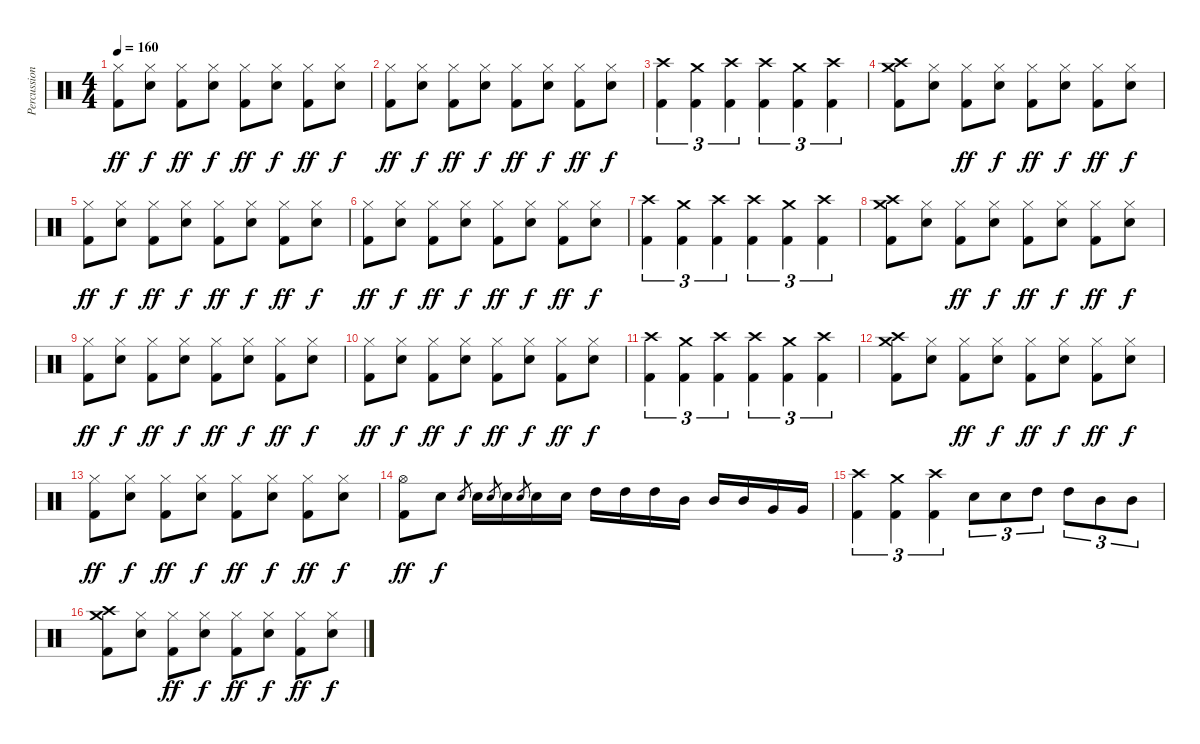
\track ("Percussion" "Percussion") {instrument percussion}
\staff {score}
\articulation defaults
\ts (4 4)
\tempo 160
\clef neutral
\ks c
("Hi-Hat (closed)" "Kick (hit) 2").8{dy ff} ("Hi-Hat (closed)" "Snare (hit) 2").8{dy f} ("Hi-Hat (closed)" "Kick (hit) 2").8{dy ff} ("Hi-Hat (closed)" "Snare (hit) 2").8{dy f} ("Hi-Hat (closed)" "Kick (hit) 2").8{dy ff} ("Hi-Hat (closed)" "Snare (hit) 2").8{dy f} ("Hi-Hat (closed)" "Kick (hit) 2").8{dy ff} ("Hi-Hat (closed)" "Snare (hit) 2").8{dy f} |
("Hi-Hat (closed)" "Kick (hit) 2").8{dy ff} ("Hi-Hat (closed)" "Snare (hit) 2").8{dy f} ("Hi-Hat (closed)" "Kick (hit) 2").8{dy ff} ("Hi-Hat (closed)" "Snare (hit) 2").8{dy f} ("Hi-Hat (closed)" "Kick (hit) 2").8{dy ff} ("Hi-Hat (closed)" "Snare (hit) 2").8{dy f} ("Hi-Hat (closed)" "Kick (hit) 2").8{dy ff} ("Hi-Hat (closed)" "Snare (hit) 2").8{dy f} |
("Crash high (hit)" "Kick (hit) 2").4{tu (3 2)} ("Crash medium (hit)" "Kick (hit) 2").4{tu (3 2)} ("Crash high (hit)" "Kick (hit) 2").4{tu (3 2)} ("Crash high (hit)" "Kick (hit) 2").4{tu (3 2)} ("Crash medium (hit)" "Kick (hit) 2").4{tu (3 2)} ("Crash high (hit)" "Kick (hit) 2").4{tu (3 2)} |
("Crash high (hit)" "Crash medium (hit)" "Kick (hit) 2").8 ("Hi-Hat (closed)" "Snare (hit) 2").8 ("Hi-Hat (closed)" "Kick (hit) 2").8{dy ff} ("Hi-Hat (closed)" "Snare (hit) 2").8{dy f} ("Hi-Hat (closed)" "Kick (hit) 2").8{dy ff} ("Hi-Hat (closed)" "Snare (hit) 2").8{dy f} ("Hi-Hat (closed)" "Kick (hit) 2").8{dy ff} ("Hi-Hat (closed)" "Snare (hit) 2").8{dy f} |
("Hi-Hat (closed)" "Kick (hit) 2").8{dy ff} ("Hi-Hat (closed)" "Snare (hit) 2").8{dy f} ("Hi-Hat (closed)" "Kick (hit) 2").8{dy ff} ("Hi-Hat (closed)" "Snare (hit) 2").8{dy f} ("Hi-Hat (closed)" "Kick (hit) 2").8{dy ff} ("Hi-Hat (closed)" "Snare (hit) 2").8{dy f} ("Hi-Hat (closed)" "Kick (hit) 2").8{dy ff} ("Hi-Hat (closed)" "Snare (hit) 2").8{dy f} |
("Hi-Hat (closed)" "Kick (hit) 2").8{dy ff} ("Hi-Hat (closed)" "Snare (hit) 2").8{dy f} ("Hi-Hat (closed)" "Kick (hit) 2").8{dy ff} ("Hi-Hat (closed)" "Snare (hit) 2").8{dy f} ("Hi-Hat (closed)" "Kick (hit) 2").8{dy ff} ("Hi-Hat (closed)" "Snare (hit) 2").8{dy f} ("Hi-Hat (closed)" "Kick (hit) 2").8{dy ff} ("Hi-Hat (closed)" "Snare (hit) 2").8{dy f} |
("Crash high (hit)" "Kick (hit) 2").4{tu (3 2)} ("Crash medium (hit)" "Kick (hit) 2").4{tu (3 2)} ("Crash high (hit)" "Kick (hit) 2").4{tu (3 2)} ("Crash high (hit)" "Kick (hit) 2").4{tu (3 2)} ("Crash medium (hit)" "Kick (hit) 2").4{tu (3 2)} ("Crash high (hit)" "Kick (hit) 2").4{tu (3 2)} |
("Crash high (hit)" "Crash medium (hit)" "Kick (hit) 2").8 ("Hi-Hat (closed)" "Snare (hit) 2").8 ("Hi-Hat (closed)" "Kick (hit) 2").8{dy ff} ("Hi-Hat (closed)" "Snare (hit) 2").8{dy f} ("Hi-Hat (closed)" "Kick (hit) 2").8{dy ff} ("Hi-Hat (closed)" "Snare (hit) 2").8{dy f} ("Hi-Hat (closed)" "Kick (hit) 2").8{dy ff} ("Hi-Hat (closed)" "Snare (hit) 2").8{dy f} |
("Hi-Hat (closed)" "Kick (hit) 2").8{dy ff} ("Hi-Hat (closed)" "Snare (hit) 2").8{dy f} ("Hi-Hat (closed)" "Kick (hit) 2").8{dy ff} ("Hi-Hat (closed)" "Snare (hit) 2").8{dy f} ("Hi-Hat (closed)" "Kick (hit) 2").8{dy ff} ("Hi-Hat (closed)" "Snare (hit) 2").8{dy f} ("Hi-Hat (closed)" "Kick (hit) 2").8{dy ff} ("Hi-Hat (closed)" "Snare (hit) 2").8{dy f} |
("Hi-Hat (closed)" "Kick (hit) 2").8{dy ff} ("Hi-Hat (closed)" "Snare (hit) 2").8{dy f} ("Hi-Hat (closed)" "Kick (hit) 2").8{dy ff} ("Hi-Hat (closed)" "Snare (hit) 2").8{dy f} ("Hi-Hat (closed)" "Kick (hit) 2").8{dy ff} ("Hi-Hat (closed)" "Snare (hit) 2").8{dy f} ("Hi-Hat (closed)" "Kick (hit) 2").8{dy ff} ("Hi-Hat (closed)" "Snare (hit) 2").8{dy f} |
("Crash high (hit)" "Kick (hit) 2").4{tu (3 2)} ("Crash medium (hit)" "Kick (hit) 2").4{tu (3 2)} ("Crash high (hit)" "Kick (hit) 2").4{tu (3 2)} ("Crash high (hit)" "Kick (hit) 2").4{tu (3 2)} ("Crash medium (hit)" "Kick (hit) 2").4{tu (3 2)} ("Crash high (hit)" "Kick (hit) 2").4{tu (3 2)} |
("Crash high (hit)" "Crash medium (hit)" "Kick (hit) 2").8 ("Hi-Hat (closed)" "Snare (hit) 2").8 ("Hi-Hat (closed)" "Kick (hit) 2").8{dy ff} ("Hi-Hat (closed)" "Snare (hit) 2").8{dy f} ("Hi-Hat (closed)" "Kick (hit) 2").8{dy ff} ("Hi-Hat (closed)" "Snare (hit) 2").8{dy f} ("Hi-Hat (closed)" "Kick (hit) 2").8{dy ff} ("Hi-Hat (closed)" "Snare (hit) 2").8{dy f} |
("Hi-Hat (closed)" "Kick (hit) 2").8{dy ff} ("Hi-Hat (closed)" "Snare (hit) 2").8{dy f} ("Hi-Hat (closed)" "Kick (hit) 2").8{dy ff} ("Hi-Hat (closed)" "Snare (hit) 2").8{dy f} ("Hi-Hat (closed)" "Kick (hit) 2").8{dy ff} ("Hi-Hat (closed)" "Snare (hit) 2").8{dy f} ("Hi-Hat (closed)" "Kick (hit) 2").8{dy ff} ("Hi-Hat (closed)" "Snare (hit) 2").8{dy f} |
("Hi-Hat (open)" "Kick (hit) 2").8{dy ff} "Snare (hit) 2".8{dy f} "Snare (hit) 2".8{gr} "Snare (hit) 2".16 "Snare (hit) 2".8{gr} "Snare (hit) 2".16 "Snare (hit) 2".8{gr} "Snare (hit) 2".16 "Snare (hit) 2".16 "High Tom (hit)".16 "High Tom (hit)".16 "High Tom (hit)".16 "Mid Tom (hit)".16 "Mid Tom (hit)".16 "Mid Tom (hit)".16 "Very Low Tom (hit)".16 "Very Low Tom (hit)".16 |
("Crash high (hit)" "Kick (hit) 2").4{tu (3 2)} ("Crash medium (hit)" "Kick (hit) 2").4{tu (3 2)} ("Crash high (hit)" "Kick (hit) 2").4{tu (3 2)} "Snare (hit) 2".8{tu (3 2)} "Snare (hit) 2".8{tu (3 2)} "High Tom (hit)".8{tu (3 2)} "High Tom (hit)".8{tu (3 2)} "Mid Tom (hit)".8{tu (3 2)} "Mid Tom (hit)".8{tu (3 2)} |
("Crash high (hit)" "Crash medium (hit)" "Kick (hit) 2").8 ("Hi-Hat (closed)" "Snare (hit) 2").8 ("Hi-Hat (closed)" "Kick (hit) 2").8{dy ff} ("Hi-Hat (closed)" "Snare (hit) 2").8{dy f} ("Hi-Hat (closed)" "Kick (hit) 2").8{dy ff} ("Hi-Hat (closed)" "Snare (hit) 2").8{dy f} ("Hi-Hat (closed)" "Kick (hit) 2").8{dy ff} ("Hi-Hat (closed)" "Snare (hit) 2").8{dy f}
